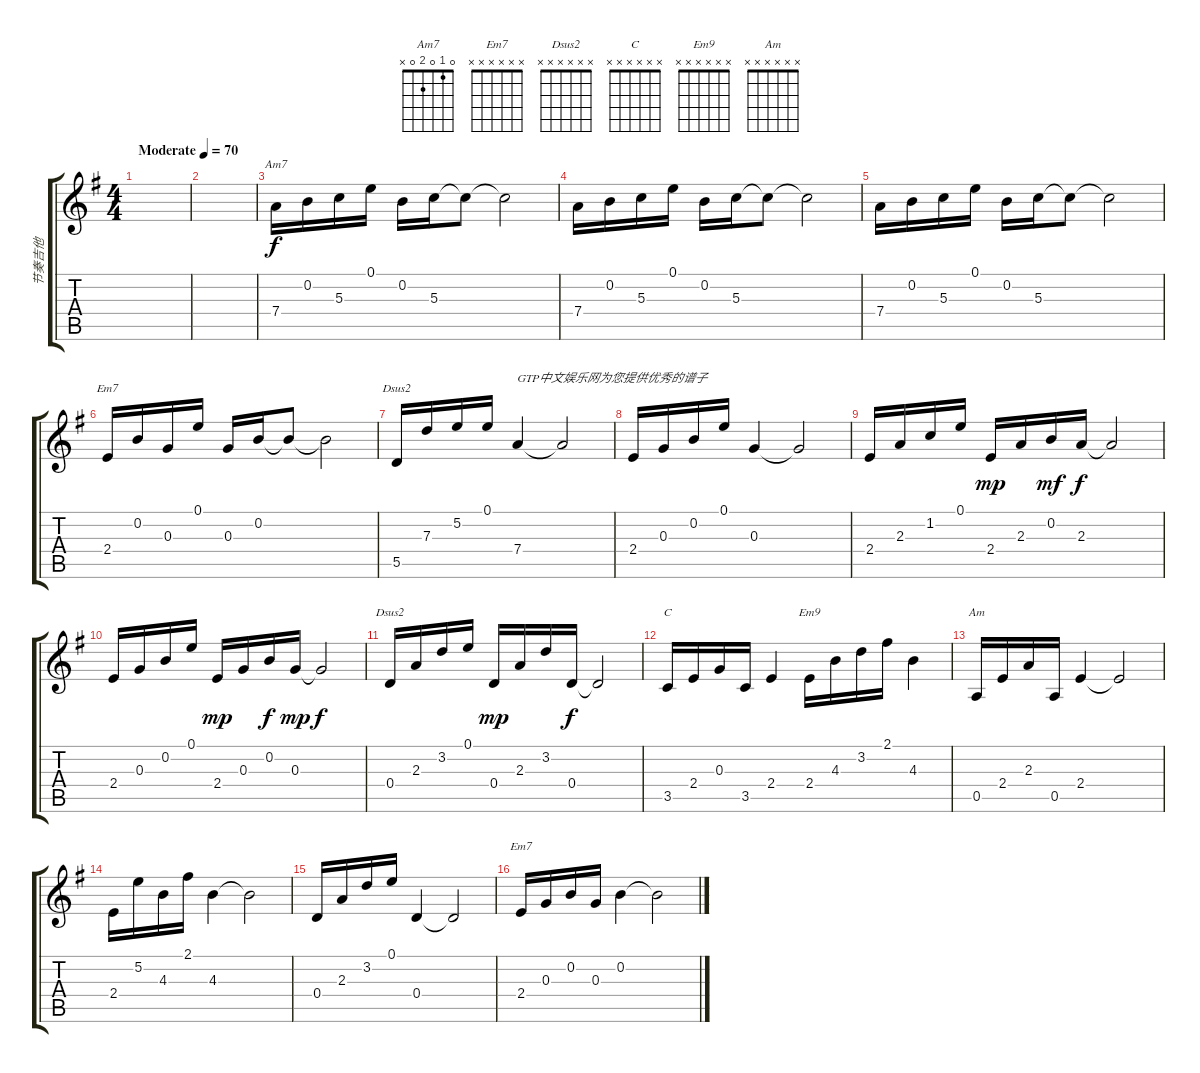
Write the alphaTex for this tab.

\track ("节奏吉他" "节奏吉他") {instrument acousticguitarsteel}
\staff {score tabs}
\tuning (E4 B3 G3 D3 A2 E2) {hide}
\chord ("Am7" 0 1 0 2 0 x)
\chord ("Em7" 0 0 0 0 2 0)
\chord ("Dsus2" 0 3 2 0 x x)
\chord ("Dsus2" x x x x x x)
\chord ("C" x x x x x x)
\chord ("Em9" x x x x x x)
\chord ("Am" x x x x x x)
\chord ("Em7" x x x x x x)
\ts (4 4)
\tempo (70 "Moderate")
\clef g2
\ks g
|
|
7.4.16{ch "Am7"} 0.2.16 5.3.16 0.1.16 0.2.16 5.3.16 5.3{t}.8 5.3{t}.2 |
7.4.16 0.2.16 5.3.16 0.1.16 0.2.16 5.3.16 5.3{t}.8 5.3{t}.2 |
7.4.16 0.2.16 5.3.16 0.1.16 0.2.16 5.3.16 5.3{t}.8 5.3{t}.2 |
2.4.16{ch "Em7"} 0.2.16 0.3.16 0.1.16 0.3.16 0.2.16 0.2{t}.8 0.2{t}.2 |
5.5.16{ch "Dsus2"} 7.3.16 5.2.16 0.1.16 7.4.4{txt "GTP中文娱乐网为您提供优秀的谱子"} 7.4{t}.2 |
2.4.16 0.3.16 0.2.16 0.1.16 0.3.4 0.3{t}.2 |
2.4.16 2.3.16 1.2.16 0.1.16 2.4.16{dy mp} 2.3.16 0.2.16{dy mf} 2.3.16{dy f} 2.3{t}.2 |
2.4.16 0.3.16 0.2.16 0.1.16 2.4.16{dy mp} 0.3.16 0.2.16{dy f} 0.3.16{dy mp} 0.3{t}.2{dy f} |
0.4.16{ch "Dsus2"} 2.3.16 3.2.16 0.1.16 0.4.16{dy mp} 2.3.16 3.2.16 0.4.16{dy f} 0.4{t}.2 |
3.5.16{ch "C"} 2.4.16 0.3.16 3.5.16 2.4.4 2.4.16{ch "Em9"} 4.3.16 3.2.16 2.1.16 4.3.4 |
0.5.16{ch "Am"} 2.4.16 2.3.16 0.5.16 2.4.4 2.4{t}.2 |
2.4.16 5.2.16 4.3.16 2.1.16 4.3.4 4.3{t}.2 |
0.4.16 2.3.16 3.2.16 0.1.16 0.4.4 0.4{t}.2 |
2.4.16{ch "Em7"} 0.3.16 0.2.16 0.3.16 0.2.4 0.2{t}.2
